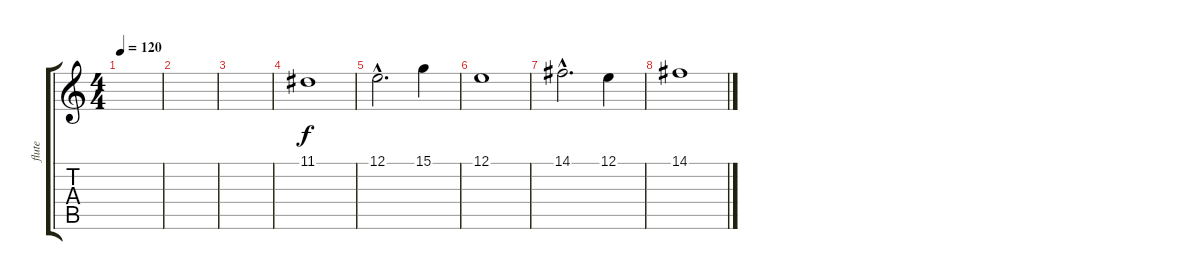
\track ("flute" "flute") {instrument flute}
\staff {score tabs}
\tuning (E4 B3 G3 D3 A2 E2) {hide}
\ts (4 4)
\tempo 120
\clef g2
\ks c
|
|
|
11.1.1 |
12.1{hac}.2{d} 15.1.4 |
12.1.1 |
14.1{hac}.2{d} 12.1.4 |
14.1.1
